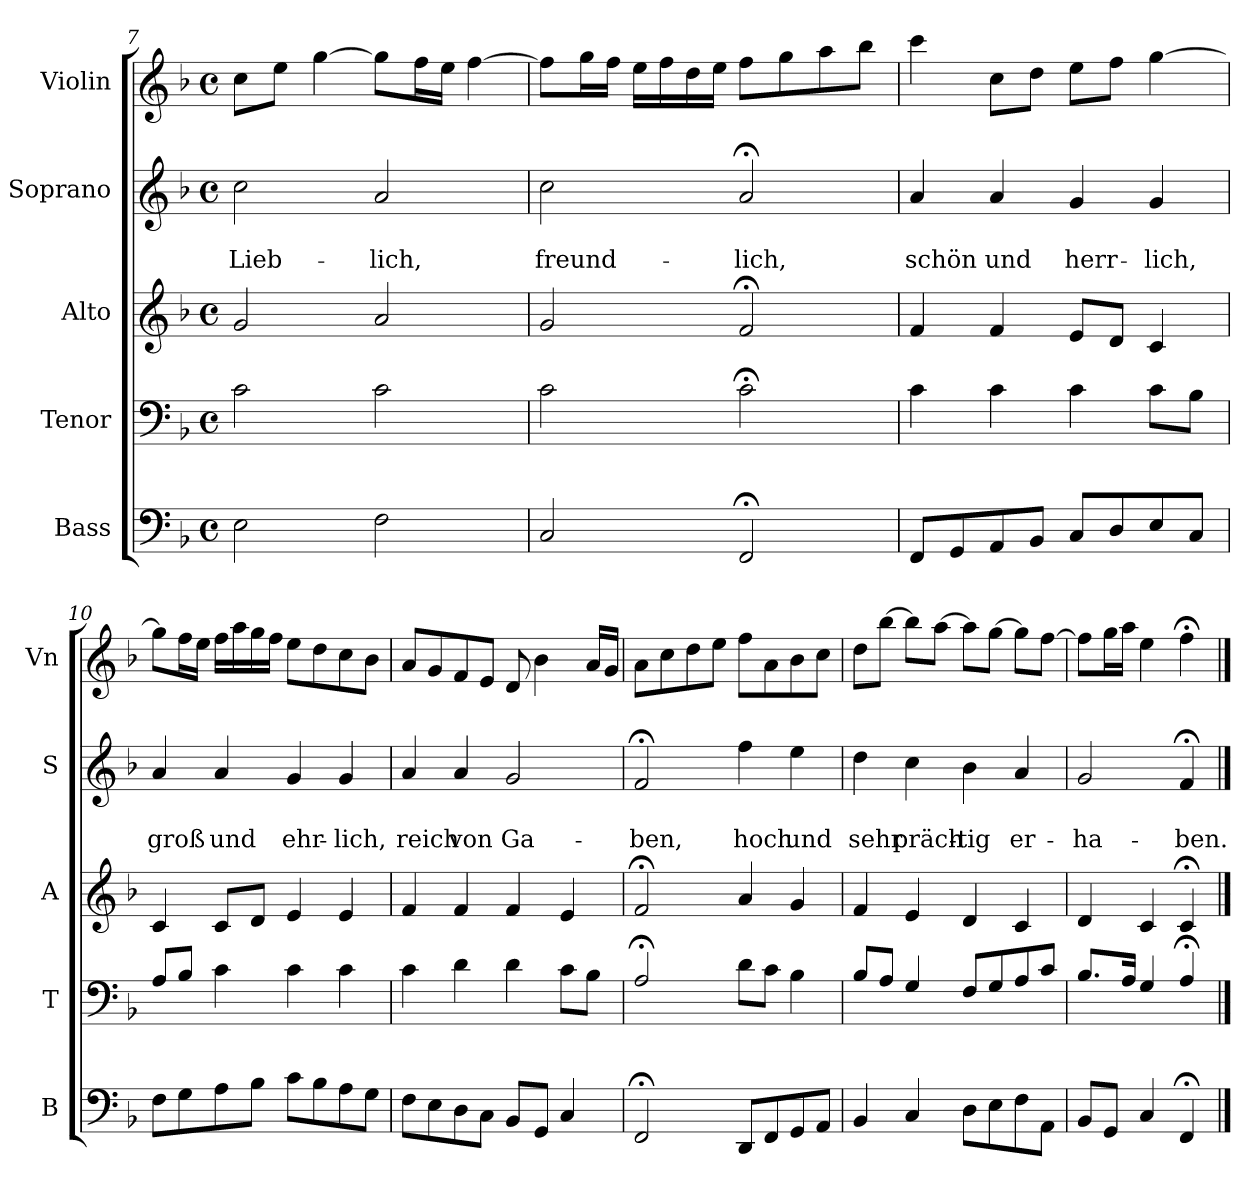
**kern	**kern	**kern	**kern	**text	**text	**kern
*part5	*part4	*part3	*part2	*part2	*part2	*part1
*staff5	*staff4	*staff3	*staff2	*staff2	*staff2	*staff1
*I"Bass	*I"Tenor	*I"Alto	*I"Soprano	*	*	*I"Violin
*I'B	*I'T	*I'A	*I'S	*	*	*I'Vn
*clefF4	*clefF4	*clefG2	*clefG2	*	*	*clefG2
*k[b-]	*k[b-]	*k[b-]	*k[b-]	*	*	*k[b-]
*F:	*F:	*F:	*F:	*	*	*F:
*M4/4	*M4/4	*M4/4	*M4/4	*	*	*M4/4
*met(c)	*met(c)	*met(c)	*met(c)	*	*	*met(c)
=7	=7	=7	=7	=7	=7	=7
2E\	2c\	2g/	2cc\	.	Lieb-	8cc\L
.	.	.	.	.	.	8ee\J
.	.	.	.	.	.	[4gg\
2F\	2c\	2a/	2a/	.	-lich,	8gg\L]
.	.	.	.	.	.	16ff\L
.	.	.	.	.	.	16ee\JJ
.	.	.	.	.	.	[4ff\
=8	=8	=8	=8	=8	=8	=8
2C/	2c\	2g/	2cc\	.	freund-	8ff\L]
.	.	.	.	.	.	16gg\L
.	.	.	.	.	.	16ff\JJ
.	.	.	.	.	.	16ee\LL
.	.	.	.	.	.	16ff\
.	.	.	.	.	.	16dd\
.	.	.	.	.	.	16ee\JJ
2FF;</	2c;<\	2f;</	2a;</	.	-lich,	8ff\L
.	.	.	.	.	.	8gg\
.	.	.	.	.	.	8aa\
.	.	.	.	.	.	8bb-\J
=9	=9	=9	=9	=9	=9	=9
8FF/L	4c\	4f/	4a/	.	schön	4ccc\
8GG/	.	.	.	.	.	.
8AA/	4c\	4f/	4a/	.	und	8cc\L
8BB-/J	.	.	.	.	.	8dd\J
8C/L	4c\	8e/L	4g/	.	herr-	8ee\L
8D/	.	8d/J	.	.	.	8ff\J
8E/	8c\L	4c/	4g/	.	-lich,	[4gg\
8C/J	8B-\J	.	.	.	.	.
=10	=10	=10	=10	=10	=10	=10
8F\L	8A/L	4c/	4a/	.	groß	8gg\L]
8G\	8B-/J	.	.	.	.	16ff\L
.	.	.	.	.	.	16ee\JJ
8A\	4c\	8c/L	4a/	.	und	16ff\LL
.	.	.	.	.	.	16aa\
8B-\J	.	8d/J	.	.	.	16gg\
.	.	.	.	.	.	16ff\JJ
8c\L	4c\	4e/	4g/	.	ehr-	8ee\L
8B-\	.	.	.	.	.	8dd\
8A\	4c\	4e/	4g/	.	-lich,	8cc\
8G\J	.	.	.	.	.	8b-\J
!!LO:PB:g=z
=11	=11	=11	=11	=11	=11	=11
8F\L	4c\	4f/	4a/	.	reich	8a/L
8E\	.	.	.	.	.	8g/
8D\	4d\	4f/	4a/	.	von	8f/
8C\J	.	.	.	.	.	8e/J
8BB-/L	4d\	4f/	2g/	.	Ga-	8d/
8GG/J	.	.	.	.	.	4b-\
4C/	8c\L	4e/	.	.	.	.
.	8B-\J	.	.	.	.	16a/LL
.	.	.	.	.	.	16g/JJ
=12	=12	=12	=12	=12	=12	=12
2FF;</	2A;</	2f;</	2f;</	.	-ben,	8a\L
.	.	.	.	.	.	8cc\
.	.	.	.	.	.	8dd\
.	.	.	.	.	.	8ee\J
8DD/L	8d\L	4a/	4ff\	.	hoch	8ff\L
8FF/	8c\J	.	.	.	.	8a\
8GG/	4B-\	4g/	4ee\	.	und	8b-\
8AA/J	.	.	.	.	.	8cc\J
=13	=13	=13	=13	=13	=13	=13
4BB-/	8B-/L	4f/	4dd\	.	sehr	8dd\L
.	8A/J	.	.	.	.	[8bb-\J
4C/	4G/	4e/	4cc\	.	präch-	8bb-\L]
.	.	.	.	.	.	[8aa\J
8D\L	8F/L	4d/	4b-\	.	-tig	8aa\L]
8E\	8G/	.	.	.	.	[8gg\J
8F\	8A/	4c/	4a/	.	er-	8gg\L]
8AA\J	8c/J	.	.	.	.	[8ff\J
=14	=14	=14	=14	=14	=14	=14
8BB-/L	8.B-/L	4d/	2g/	.	-ha-	8ff\L]
8GG/J	.	.	.	.	.	16gg\L
.	16A/Jk	.	.	.	.	16aa\JJ
4C/	4G/	4c/	.	.	.	4ee\
4FF;</	4A;</	4c;</	4f;</	.	-ben.	4ff;<\
==	==	==	==	==	==	==
*-	*-	*-	*-	*-	*-	*-
